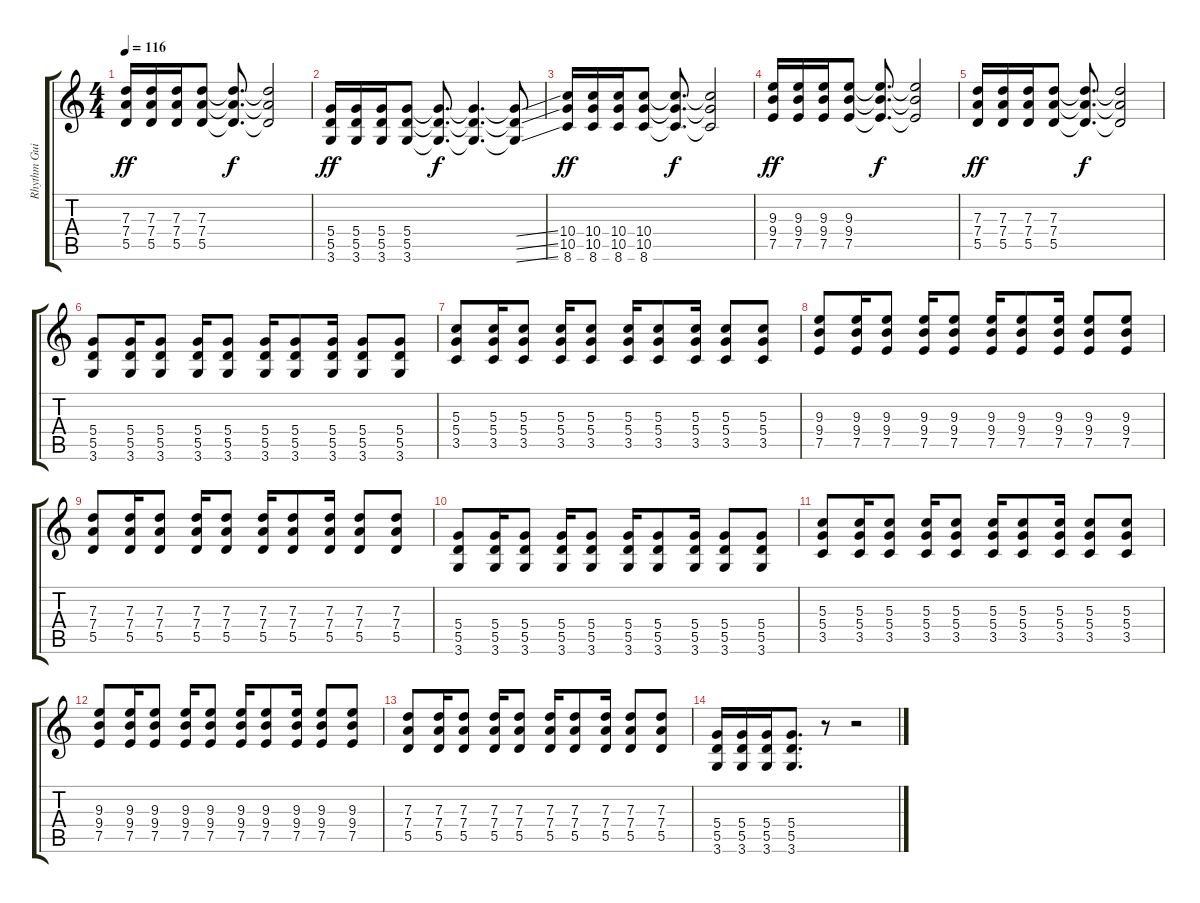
\track ("Rhythm Guitar" "Rhythm Gui") {instrument distortionguitar}
\staff {score tabs}
\tuning (E4 B3 G3 D3 A2 E2) {hide}
\ts (4 4)
\tempo 116
\clef g2
\ks c
(7.3 7.4 5.5).16{dy ff} (7.3 7.4 5.5).16 (7.3 7.4 5.5).16 (7.3 7.4 5.5).8 (7.3{t} 7.4{t} 5.5{t}).8{d dy f} (7.3{t} 7.4{t} 5.5{t}).2 |
(5.4 5.5 3.6).16{dy ff} (5.4 5.5 3.6).16 (5.4 5.5 3.6).16 (5.4 5.5 3.6).8 (5.4{t} 5.5{t} 3.6{t}).8{d dy f} (5.4{t} 5.5{t} 3.6{t}).4{d} (5.4{ss t} 5.5{ss t} 3.6{ss t}).8 |
(10.4 10.5 8.6).16{dy ff} (10.4 10.5 8.6).16 (10.4 10.5 8.6).16 (10.4 10.5 8.6).8 (10.4{t} 10.5{t} 8.6{t}).8{d dy f} (10.4{t} 10.5{t} 8.6{t}).2 |
(9.3 9.4 7.5).16{dy ff} (9.3 9.4 7.5).16 (9.3 9.4 7.5).16 (9.3 9.4 7.5).8 (9.3{t} 9.4{t} 7.5{t}).8{d dy f} (9.3{t} 9.4{t} 7.5{t}).2 |
(7.3 7.4 5.5).16{dy ff} (7.3 7.4 5.5).16 (7.3 7.4 5.5).16 (7.3 7.4 5.5).8 (7.3{t} 7.4{t} 5.5{t}).8{d dy f} (7.3{t} 7.4{t} 5.5{t}).2 |
(5.4 5.5 3.6).8{volume 16} (5.4 5.5 3.6).16 (5.4 5.5 3.6).8 (5.4 5.5 3.6).16 (5.4 5.5 3.6).8 (5.4 5.5 3.6).16 (5.4 5.5 3.6).8 (5.4 5.5 3.6).16 (5.4 5.5 3.6).8 (5.4 5.5 3.6).8 |
(5.3 5.4 3.5).8 (5.3 5.4 3.5).16 (5.3 5.4 3.5).8 (5.3 5.4 3.5).16 (5.3 5.4 3.5).8 (5.3 5.4 3.5).16 (5.3 5.4 3.5).8 (5.3 5.4 3.5).16 (5.3 5.4 3.5).8 (5.3 5.4 3.5).8 |
(9.3 9.4 7.5).8 (9.3 9.4 7.5).16 (9.3 9.4 7.5).8 (9.3 9.4 7.5).16 (9.3 9.4 7.5).8 (9.3 9.4 7.5).16 (9.3 9.4 7.5).8 (9.3 9.4 7.5).16 (9.3 9.4 7.5).8 (9.3 9.4 7.5).8 |
(7.3 7.4 5.5).8 (7.3 7.4 5.5).16 (7.3 7.4 5.5).8 (7.3 7.4 5.5).16 (7.3 7.4 5.5).8 (7.3 7.4 5.5).16 (7.3 7.4 5.5).8 (7.3 7.4 5.5).16 (7.3 7.4 5.5).8 (7.3 7.4 5.5).8 |
(5.4 5.5 3.6).8 (5.4 5.5 3.6).16 (5.4 5.5 3.6).8 (5.4 5.5 3.6).16 (5.4 5.5 3.6).8 (5.4 5.5 3.6).16 (5.4 5.5 3.6).8 (5.4 5.5 3.6).16 (5.4 5.5 3.6).8 (5.4 5.5 3.6).8 |
(5.3 5.4 3.5).8 (5.3 5.4 3.5).16 (5.3 5.4 3.5).8 (5.3 5.4 3.5).16 (5.3 5.4 3.5).8 (5.3 5.4 3.5).16 (5.3 5.4 3.5).8 (5.3 5.4 3.5).16 (5.3 5.4 3.5).8 (5.3 5.4 3.5).8 |
(9.3 9.4 7.5).8 (9.3 9.4 7.5).16 (9.3 9.4 7.5).8 (9.3 9.4 7.5).16 (9.3 9.4 7.5).8 (9.3 9.4 7.5).16 (9.3 9.4 7.5).8 (9.3 9.4 7.5).16 (9.3 9.4 7.5).8 (9.3 9.4 7.5).8 |
(7.3 7.4 5.5).8 (7.3 7.4 5.5).16 (7.3 7.4 5.5).8 (7.3 7.4 5.5).16 (7.3 7.4 5.5).8 (7.3 7.4 5.5).16 (7.3 7.4 5.5).8 (7.3 7.4 5.5).16 (7.3 7.4 5.5).8 (7.3 7.4 5.5).8 |
(5.4 5.5 3.6).16 (5.4 5.5 3.6).16 (5.4 5.5 3.6).16 (5.4 5.5 3.6).8{d} r.8 r.2
